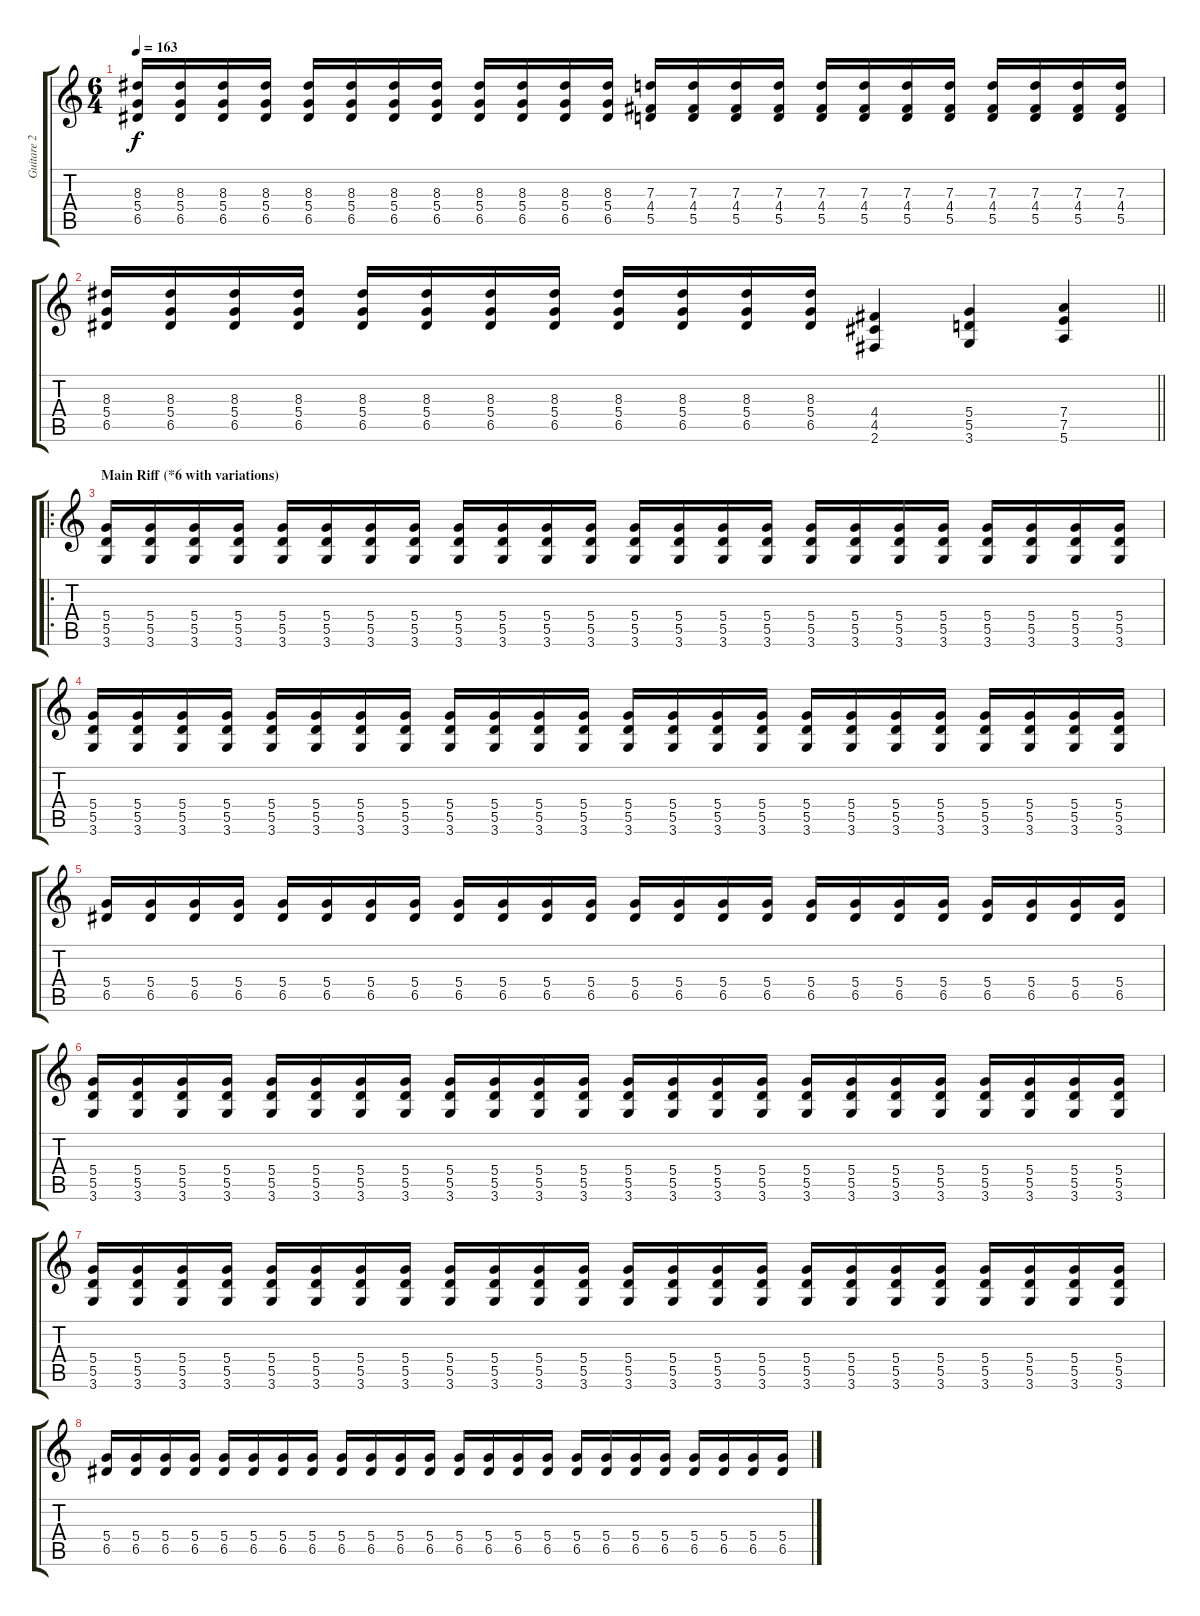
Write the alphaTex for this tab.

\track ("Guitare 2" "Guitare 2") {instrument overdrivenguitar}
\staff {score tabs}
\tuning (E4 B3 G3 D3 A2 E2) {hide}
\ts (6 4)
\tempo 163
\clef g2
\ks c
(8.3 5.4 6.5).16{dy f} (8.3 5.4 6.5).16 (8.3 5.4 6.5).16 (8.3 5.4 6.5).16 (8.3 5.4 6.5).16 (8.3 5.4 6.5).16 (8.3 5.4 6.5).16 (8.3 5.4 6.5).16 (8.3 5.4 6.5).16 (8.3 5.4 6.5).16 (8.3 5.4 6.5).16 (8.3 5.4 6.5).16 (7.3 4.4 5.5).16 (7.3 4.4 5.5).16 (7.3 4.4 5.5).16 (7.3 4.4 5.5).16 (7.3 4.4 5.5).16 (7.3 4.4 5.5).16 (7.3 4.4 5.5).16 (7.3 4.4 5.5).16 (7.3 4.4 5.5).16 (7.3 4.4 5.5).16 (7.3 4.4 5.5).16 (7.3 4.4 5.5).16 |
\barLineRight lightlight
(8.3 5.4 6.5).16 (8.3 5.4 6.5).16 (8.3 5.4 6.5).16 (8.3 5.4 6.5).16 (8.3 5.4 6.5).16 (8.3 5.4 6.5).16 (8.3 5.4 6.5).16 (8.3 5.4 6.5).16 (8.3 5.4 6.5).16 (8.3 5.4 6.5).16 (8.3 5.4 6.5).16 (8.3 5.4 6.5).16 (4.4 4.5 2.6).4 (5.4 5.5 3.6).4 (7.4 7.5 5.6).4 |
\ro
\section ("" "Main Riff (*6 with variations)")
(5.4 5.5 3.6).16 (5.4 5.5 3.6).16 (5.4 5.5 3.6).16 (5.4 5.5 3.6).16 (5.4 5.5 3.6).16 (5.4 5.5 3.6).16 (5.4 5.5 3.6).16 (5.4 5.5 3.6).16 (5.4 5.5 3.6).16 (5.4 5.5 3.6).16 (5.4 5.5 3.6).16 (5.4 5.5 3.6).16 (5.4 5.5 3.6).16 (5.4 5.5 3.6).16 (5.4 5.5 3.6).16 (5.4 5.5 3.6).16 (5.4 5.5 3.6).16 (5.4 5.5 3.6).16 (5.4 5.5 3.6).16 (5.4 5.5 3.6).16 (5.4 5.5 3.6).16 (5.4 5.5 3.6).16 (5.4 5.5 3.6).16 (5.4 5.5 3.6).16 |
(5.4 5.5 3.6).16 (5.4 5.5 3.6).16 (5.4 5.5 3.6).16 (5.4 5.5 3.6).16 (5.4 5.5 3.6).16 (5.4 5.5 3.6).16 (5.4 5.5 3.6).16 (5.4 5.5 3.6).16 (5.4 5.5 3.6).16 (5.4 5.5 3.6).16 (5.4 5.5 3.6).16 (5.4 5.5 3.6).16 (5.4 5.5 3.6).16 (5.4 5.5 3.6).16 (5.4 5.5 3.6).16 (5.4 5.5 3.6).16 (5.4 5.5 3.6).16 (5.4 5.5 3.6).16 (5.4 5.5 3.6).16 (5.4 5.5 3.6).16 (5.4 5.5 3.6).16 (5.4 5.5 3.6).16 (5.4 5.5 3.6).16 (5.4 5.5 3.6).16 |
(5.4 6.5).16 (5.4 6.5).16 (5.4 6.5).16 (5.4 6.5).16 (5.4 6.5).16 (5.4 6.5).16 (5.4 6.5).16 (5.4 6.5).16 (5.4 6.5).16 (5.4 6.5).16 (5.4 6.5).16 (5.4 6.5).16 (5.4 6.5).16 (5.4 6.5).16 (5.4 6.5).16 (5.4 6.5).16 (5.4 6.5).16 (5.4 6.5).16 (5.4 6.5).16 (5.4 6.5).16 (5.4 6.5).16 (5.4 6.5).16 (5.4 6.5).16 (5.4 6.5).16 |
(5.4 5.5 3.6).16 (5.4 5.5 3.6).16 (5.4 5.5 3.6).16 (5.4 5.5 3.6).16 (5.4 5.5 3.6).16 (5.4 5.5 3.6).16 (5.4 5.5 3.6).16 (5.4 5.5 3.6).16 (5.4 5.5 3.6).16 (5.4 5.5 3.6).16 (5.4 5.5 3.6).16 (5.4 5.5 3.6).16 (5.4 5.5 3.6).16 (5.4 5.5 3.6).16 (5.4 5.5 3.6).16 (5.4 5.5 3.6).16 (5.4 5.5 3.6).16 (5.4 5.5 3.6).16 (5.4 5.5 3.6).16 (5.4 5.5 3.6).16 (5.4 5.5 3.6).16 (5.4 5.5 3.6).16 (5.4 5.5 3.6).16 (5.4 5.5 3.6).16 |
(5.4 5.5 3.6).16 (5.4 5.5 3.6).16 (5.4 5.5 3.6).16 (5.4 5.5 3.6).16 (5.4 5.5 3.6).16 (5.4 5.5 3.6).16 (5.4 5.5 3.6).16 (5.4 5.5 3.6).16 (5.4 5.5 3.6).16 (5.4 5.5 3.6).16 (5.4 5.5 3.6).16 (5.4 5.5 3.6).16 (5.4 5.5 3.6).16 (5.4 5.5 3.6).16 (5.4 5.5 3.6).16 (5.4 5.5 3.6).16 (5.4 5.5 3.6).16 (5.4 5.5 3.6).16 (5.4 5.5 3.6).16 (5.4 5.5 3.6).16 (5.4 5.5 3.6).16 (5.4 5.5 3.6).16 (5.4 5.5 3.6).16 (5.4 5.5 3.6).16 |
(5.4 6.5).16 (5.4 6.5).16 (5.4 6.5).16 (5.4 6.5).16 (5.4 6.5).16 (5.4 6.5).16 (5.4 6.5).16 (5.4 6.5).16 (5.4 6.5).16 (5.4 6.5).16 (5.4 6.5).16 (5.4 6.5).16 (5.4 6.5).16 (5.4 6.5).16 (5.4 6.5).16 (5.4 6.5).16 (5.4 6.5).16 (5.4 6.5).16 (5.4 6.5).16 (5.4 6.5).16 (5.4 6.5).16 (5.4 6.5).16 (5.4 6.5).16 (5.4 6.5).16
